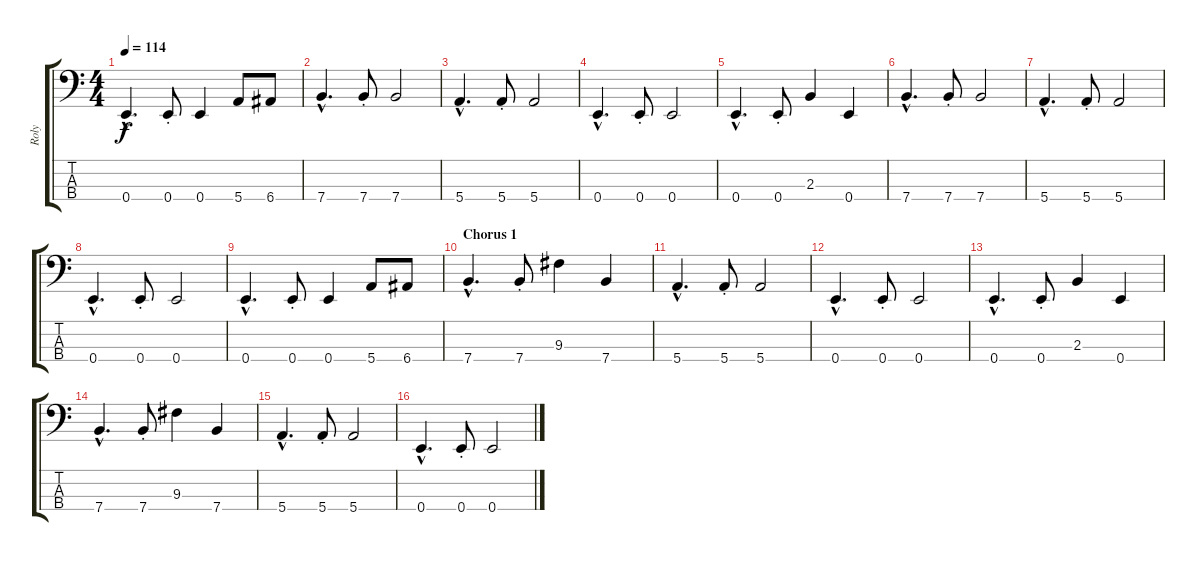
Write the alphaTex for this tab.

\track ("Roly" "Roly") {instrument electricbassfinger}
\staff {score tabs}
\tuning (G2 D2 A1 E1) {hide}
\ts (4 4)
\tempo 114
\clef f4
\ks c
0.4{hac}.4{d dy f} 0.4{st}.8 0.4.4 5.4.8 6.4.8 |
7.4{hac}.4{d} 7.4{st}.8 7.4.2 |
5.4{hac}.4{d} 5.4{st}.8 5.4.2 |
0.4{hac}.4{d} 0.4{st}.8 0.4.2 |
0.4{hac}.4{d} 0.4{st}.8 2.3.4 0.4.4 |
7.4{hac}.4{d} 7.4{st}.8 7.4.2 |
5.4{hac}.4{d} 5.4{st}.8 5.4.2 |
0.4{hac}.4{d} 0.4{st}.8 0.4.2 |
0.4{hac}.4{d} 0.4{st}.8 0.4.4 5.4.8 6.4.8 |
\section ("" "Chorus 1")
7.4{hac}.4{d} 7.4{st}.8 9.3.4 7.4.4 |
5.4{hac}.4{d} 5.4{st}.8 5.4.2 |
0.4{hac}.4{d} 0.4{st}.8 0.4.2 |
0.4{hac}.4{d} 0.4{st}.8 2.3.4 0.4.4 |
7.4{hac}.4{d} 7.4{st}.8 9.3.4 7.4.4 |
5.4{hac}.4{d} 5.4{st}.8 5.4.2 |
0.4{hac}.4{d} 0.4{st}.8 0.4.2
